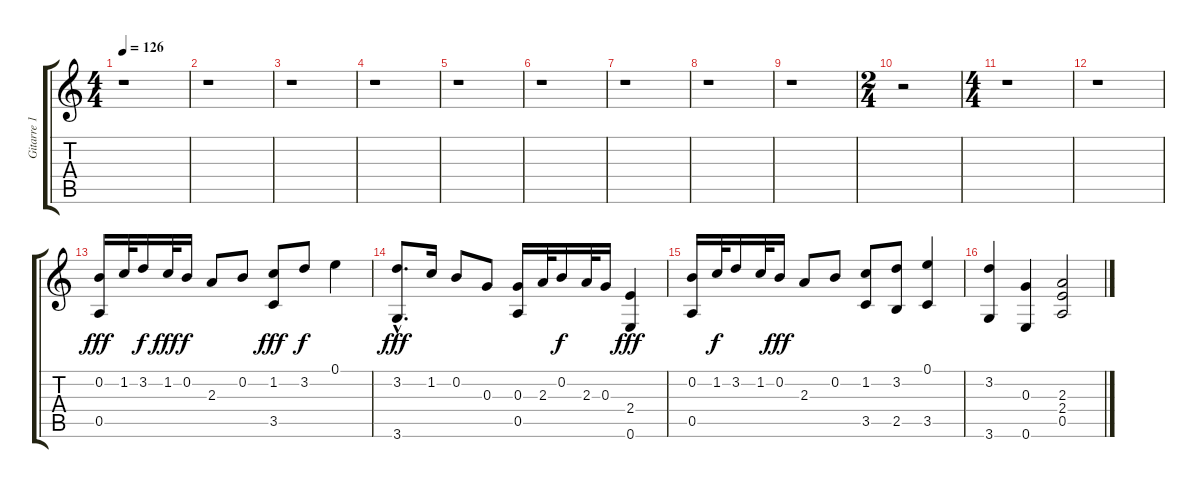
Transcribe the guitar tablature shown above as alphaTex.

\track ("Gitarre 1" "Gitarre 1") {instrument acousticguitarsteel}
\staff {score tabs}
\tuning (E4 B3 G3 D3 A2 E2) {hide}
\ts (4 4)
\tempo 126
\clef g2
\ks c
r.1{dy f} |
r.1 |
r.1 |
r.1 |
r.1 |
r.1 |
r.1 |
r.1 |
r.1 |
\ts (2 4)
r.2 |
\ts (4 4)
r.1 |
r.1 |
(0.2 0.5).16{dy fff} 1.2.32 3.2.16{dy f} 1.2.32{dy fff} 0.2.16{dy f} 2.3.8 0.2.8 (1.2 3.5).8{dy fff} 3.2.8{dy f} 0.1.4 |
(3.2{hac} 3.6).8{d dy fff} 1.2.16 0.2.8 0.3.8 (0.3 0.5).16 2.3.32 0.2.16{dy f} 2.3.32 0.3.16 (2.4 0.6).4{dy fff} |
(0.2 0.5).16 1.2.32{dy f} 3.2.16 1.2.32 0.2.16{dy fff} 2.3.8 0.2.8 (1.2 3.5).8 (3.2 2.5).8 (0.1 3.5).4 |
(3.2 3.6).4 (0.3 0.6).4 (2.3 2.4 0.5).2
